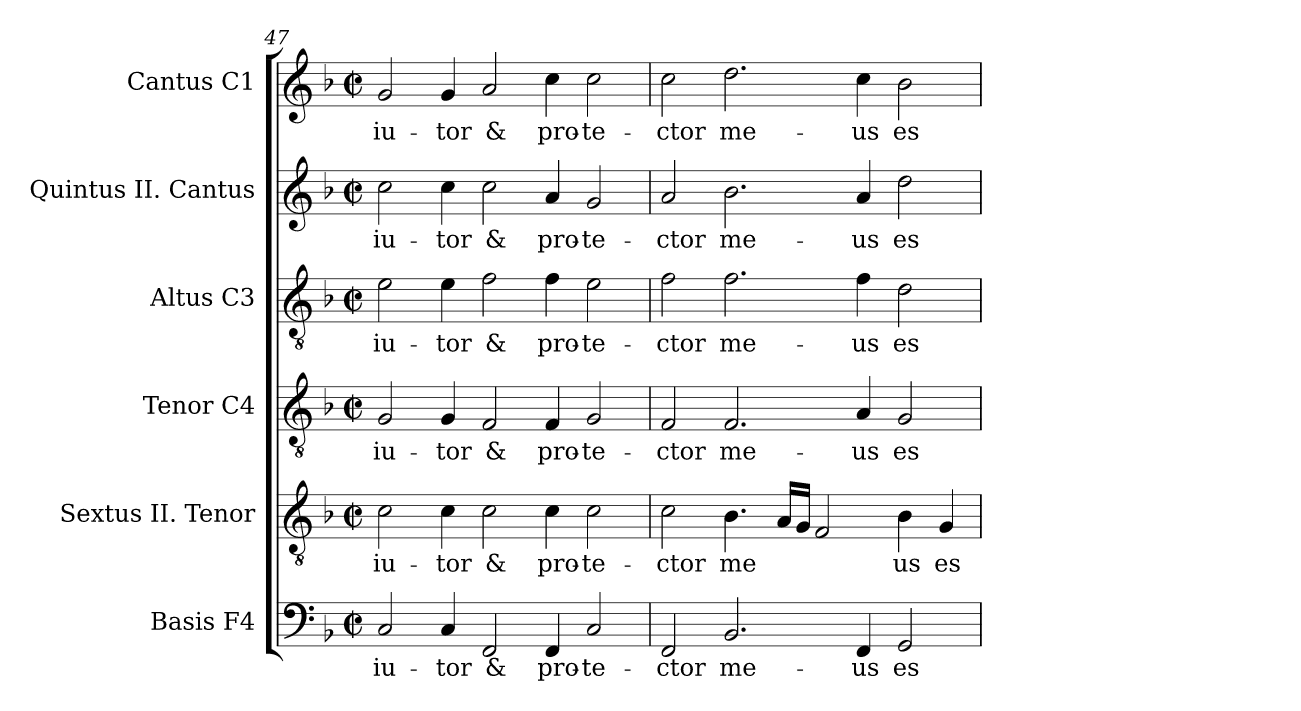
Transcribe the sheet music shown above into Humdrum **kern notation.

**kern	**text	**kern	**text	**kern	**text	**kern	**text	**kern	**text	**kern	**text
*part6	*part6	*part5	*part5	*part4	*part4	*part3	*part3	*part2	*part2	*part1	*part1
*staff6	*staff6	*staff5	*staff5	*staff4	*staff4	*staff3	*staff3	*staff2	*staff2	*staff1	*staff1
*I"Basis  F4	*	*I"Sextus  II. Tenor	*	*I"Tenor  C4	*	*I"Altus  C3	*	*I"Quintus  II. Cantus	*	*I"Cantus  C1	*
*I'B	*	*	*	*I'T	*	*I'A	*	*	*	*I'C	*
*clefF4	*	*clefGv2	*	*clefGv2	*	*clefGv2	*	*clefG2	*	*clefG2	*
*k[b-]	*	*k[b-]	*	*k[b-]	*	*k[b-]	*	*k[b-]	*	*k[b-]	*
*F:	*	*F:	*	*F:	*	*F:	*	*F:	*	*F:	*
*M2/2	*	*M2/2	*	*M2/2	*	*M2/2	*	*M2/2	*	*M2/2	*
*met(c|)	*	*met(c|)	*	*met(c|)	*	*met(c|)	*	*met(c|)	*	*met(c|)	*
=47	=47	=47	=47	=47	=47	=47	=47	=47	=47	=47	=47
!	!LO:LY:b:cj	!	!LO:LY:b:rj	!	!LO:LY:b:cj	!	!LO:LY:b:cj	!	!LO:LY:b:cj	!	!LO:LY:b:cj
2C/	-iu-	2c\	-iu-	2G/	-iu-	2e\	-iu-	2cc\	-iu-	2g/	-iu-
!	!LO:LY:b:cj	!	!LO:LY:b:rj	!	!LO:LY:b:cj	!	!LO:LY:b:cj	!	!LO:LY:b:cj	!	!LO:LY:b:cj
4C/	-tor	4c\	-tor	4G/	-tor	4e\	-tor	4cc\	-tor	4g/	-tor
!	!LO:LY:b:cj	!	!LO:LY:b:rj	!	!LO:LY:b:cj	!	!LO:LY:b:cj	!	!LO:LY:b:cj	!	!LO:LY:b:cj
2FF/	&	2c\	&	2F/	&	2f\	&	2cc\	&	2a/	&
!	!LO:LY:b:cj	!	!LO:LY:b:rj	!	!LO:LY:b:cj	!	!LO:LY:b:cj	!	!LO:LY:b:cj	!	!LO:LY:b:cj
4FF/	pro-	4c\	pro-	4F/	pro-	4f\	pro-	4a/	pro-	4cc\	pro-
!	!LO:LY:b:cj	!	!LO:LY:b:rj	!	!LO:LY:b:cj	!	!LO:LY:b:cj	!	!LO:LY:b:cj	!	!LO:LY:b:cj
2C/	-te-	2c\	-te-	2G/	-te-	2e\	-te-	2g/	-te-	2cc\	-te-
=48	=48	=48	=48	=48	=48	=48	=48	=48	=48	=48	=48
!	!LO:LY:b:cj	!	!LO:LY:b:rj	!	!LO:LY:b:cj	!	!LO:LY:b:cj	!	!LO:LY:b:cj	!	!LO:LY:b:cj
2FF/	-ctor	2c\	-ctor	2F/	-ctor	2f\	-ctor	2a/	-ctor	2cc\	-ctor
!	!LO:LY:b:cj	!	!LO:LY:b:rj	!	!LO:LY:b:cj	!	!LO:LY:b:cj	!	!LO:LY:b:cj	!	!LO:LY:b:cj
2.BB-/	me-	4.B-\	me-	2.F/	me-	2.f\	me-	2.b-\	me-	2.dd\	me-
!	!	!	!LO:LY:b:rj	!	!	!	!	!	!	!	!
.	.	16A/L	--	.	.	.	.	.	.	.	.
!	!	!	!LO:LY:b:rj	!	!	!	!	!	!	!	!
.	.	16G/J	--	.	.	.	.	.	.	.	.
!	!	!	!LO:LY:b:rj	!	!	!	!	!	!	!	!
.	.	2F/	--	.	.	.	.	.	.	.	.
!	!LO:LY:b:cj	!	!	!	!LO:LY:b:cj	!	!LO:LY:b:cj	!	!LO:LY:b:cj	!	!LO:LY:b:cj
4FF/	-us	.	.	4A/	-us	4f\	-us	4a/	-us	4cc\	-us
!	!LO:LY:b:cj	!	!LO:LY:b:rj	!	!LO:LY:b:cj	!	!LO:LY:b:cj	!	!LO:LY:b:cj	!	!LO:LY:b:cj
2GG/	es	4B-\	-us	2G/	es	2d\	es	2dd\	es	2b-\	es
!	!	!	!LO:LY:b:rj	!	!	!	!	!	!	!	!
.	.	4G/	es	.	.	.	.	.	.	.	.
=	=	=	=	=	=	=	=	=	=	=	=
*-	*-	*-	*-	*-	*-	*-	*-	*-	*-	*-	*-
